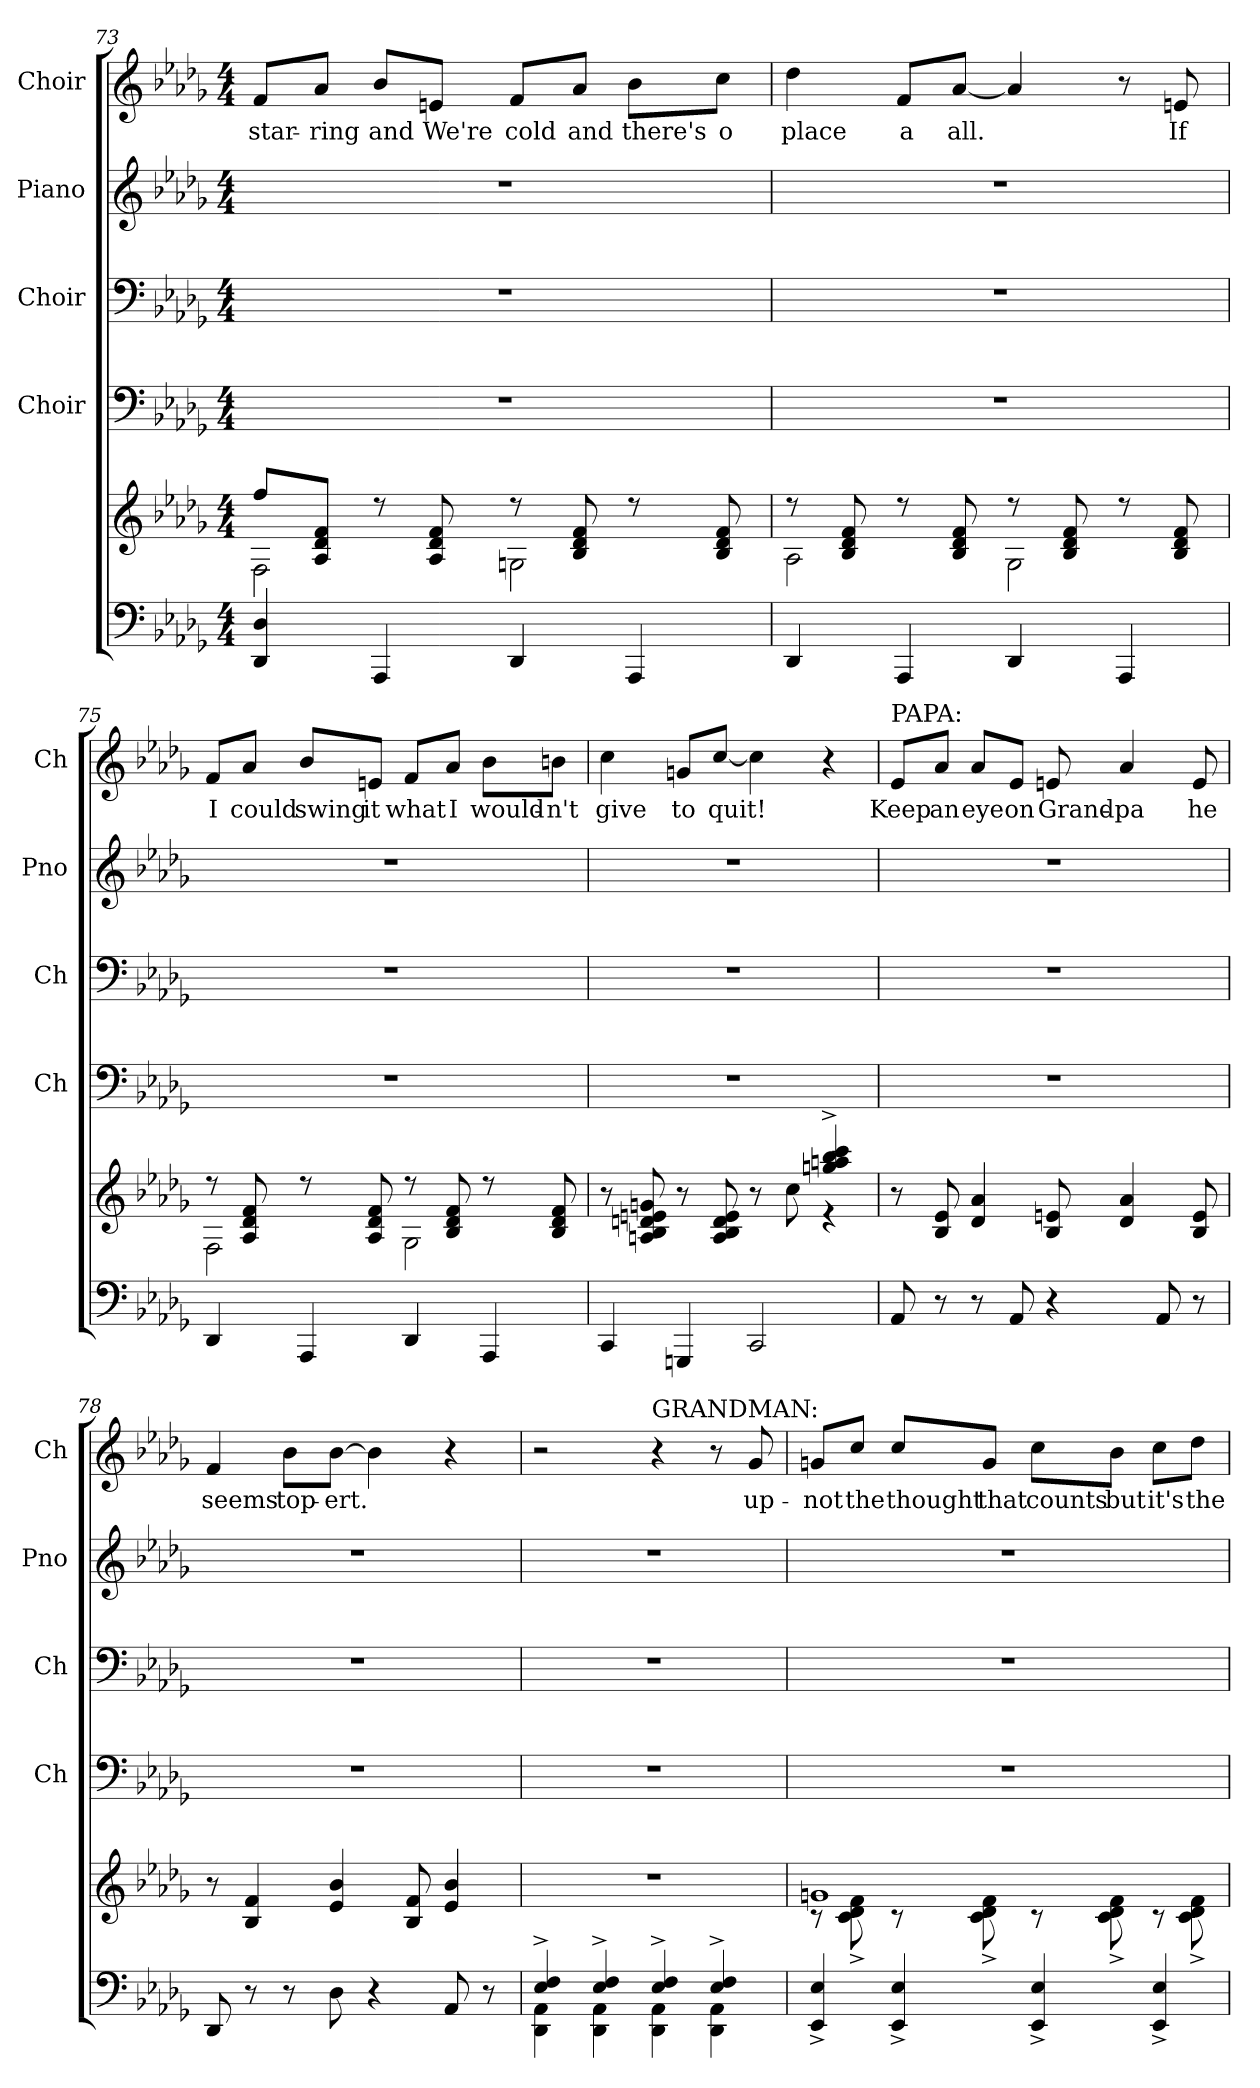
**kern	**kern	**kern	**kern	**kern	**kern	**text
*part5	*part5	*part4	*part3	*part2	*part1	*part1
*staff6	*staff5	*staff4	*staff3	*staff2	*staff1	*staff1
*	*	*I"Choir	*I"Choir	*I"Piano	*I"Choir	*
*	*	*I'Ch	*I'Ch	*I'Pno	*I'Ch	*
!!LO:LB:g=z
*clefF4	*clefG2	*clefF4	*clefF4	*clefG2	*clefG2	*
*k[b-e-a-d-g-]	*k[b-e-a-d-g-]	*k[b-e-a-d-g-]	*k[b-e-a-d-g-]	*k[b-e-a-d-g-]	*k[b-e-a-d-g-]	*
*M4/4	*M4/4	*M4/4	*M4/4	*M4/4	*M4/4	*
=73	=73	=73	=73	=73	=73	=73
*	*^	*	*	*	*	*
4DD- 4D-	8ffL	2F	1r	1r	1r	8fL	star-
.	8A- 8d- 8fJ	.	.	.	.	8a-J	-ring
4AAA-	8r	.	.	.	.	8b-L	and
.	8A- 8d- 8f	.	.	.	.	8enJ	We're
4DD-	8r	2Gn	.	.	.	8fL	cold
.	8B- 8d- 8f	.	.	.	.	8a-J	and
4AAA-	8r	.	.	.	.	8b-L	there's
.	8B- 8d- 8f	.	.	.	.	8ccJ	o
=74	=74	=74	=74	=74	=74	=74	=74
4DD-	8r	2A-	1r	1r	1r	4dd-	place
.	8B- 8d- 8f	.	.	.	.	.	.
4AAA-	8r	.	.	.	.	8fL	a
.	8B- 8d- 8f	.	.	.	.	[8a-J	all.
4DD-	8r	2G-	.	.	.	4a-]	.
.	8B- 8d- 8f	.	.	.	.	.	.
4AAA-	8r	.	.	.	.	8r	.
.	8B- 8d- 8f	.	.	.	.	8en	If
=75	=75	=75	=75	=75	=75	=75	=75
4DD-	8r	2F	1r	1r	1r	8fL	I
.	8A- 8d- 8f	.	.	.	.	8a-J	could
4AAA-	8r	.	.	.	.	8b-L	swing
.	8A- 8d- 8f	.	.	.	.	8enJ	it
4DD-	8r	2G-	.	.	.	8fL	what
.	8B- 8d- 8f	.	.	.	.	8a-J	I
4AAA-	8r	.	.	.	.	8b-L	would-
.	8B- 8d- 8f	.	.	.	.	8bnJ	-n't
!!LO:PB:g=z
=76	=76	=76	=76	=76	=76	=76	=76
4CC	8r	2.ryy	1r	1r	1r	4cc	give
.	8An 8B- 8dn 8en 8gn	.	.	.	.	.	.
4GGGn	8r	.	.	.	.	8gnL	to
.	8A 8B- 8d 8e	.	.	.	.	[8ccJ	quit!
2CC	8r	.	.	.	.	4cc]	.
.	8cc	.	.	.	.	.	.
.	4ggn^ 4aan^ 4bb-^ 4ccc^	4r	.	.	.	4r	.
=77	=77	=77	=77	=77	=77	=77	=77
!	!	!	!	!	!	!LO:TX:t=PAPA&colon;	!
*	*v	*v	*	*	*	*	*
8AA-	8r	1r	1r	1r	8e-L	Keep
8r	8B- 8e-	.	.	.	8a-J	an
8r	4d- 4a-	.	.	.	8a-L	eye
8AA-	.	.	.	.	8e-J	on
4r	8B- 8en	.	.	.	8en	Grand-
.	4d- 4a-	.	.	.	4a-	-pa
8AA-	.	.	.	.	.	.
8r	8B- 8e	.	.	.	8e	he
=78	=78	=78	=78	=78	=78	=78
8DD-	8r	1r	1r	1r	4f	seems
8r	4B- 4f	.	.	.	.	.
8r	.	.	.	.	8b-L	top-
8D-	4e- 4b-	.	.	.	[8b-J	-ert.
4r	.	.	.	.	4b-]	.
.	8B- 8f	.	.	.	.	.
8AA-	4e- 4b-	.	.	.	4r	.
8r	.	.	.	.	.	.
=79	=79	=79	=79	=79	=79	=79
*^	*	*	*	*	*	*
4E-^ 4F^	4DD- 4AA-	1r	1r	1r	1r	2r	.
4E-^ 4F^	4DD- 4AA-	.	.	.	.	.	.
!	!	!	!	!	!	!LO:TX:t=GRANDMAN&colon;	!
4E-^ 4F^	4DD- 4AA-	.	.	.	.	4r	.
4E-^ 4F^	4DD- 4AA-	.	.	.	.	8r	.
.	.	.	.	.	.	8g-	up-
*v	*v	*	*	*	*	*	*
!!LO:LB:g=z
=80	=80	=80	=80	=80	=80	=80
*	*^	*	*	*	*	*
4EE-^ 4E-^	1gn	8r	1r	1r	1r	8gnL	-not
.	.	8c^ 8d-^ 8f^	.	.	.	8ccJ	the
4EE-^ 4E-^	.	8r	.	.	.	8ccL	thought
.	.	8c^ 8d-^ 8f^	.	.	.	8gJ	that
4EE-^ 4E-^	.	8r	.	.	.	8ccL	counts
.	.	8c^ 8d-^ 8f^	.	.	.	8b-J	but
4EE-^ 4E-^	.	8r	.	.	.	8ccL	it's
.	.	8c^ 8d-^ 8f^	.	.	.	8dd-J	the
*	*v	*v	*	*	*	*	*
=	=	=	=	=	=	=
*-	*-	*-	*-	*-	*-	*-
